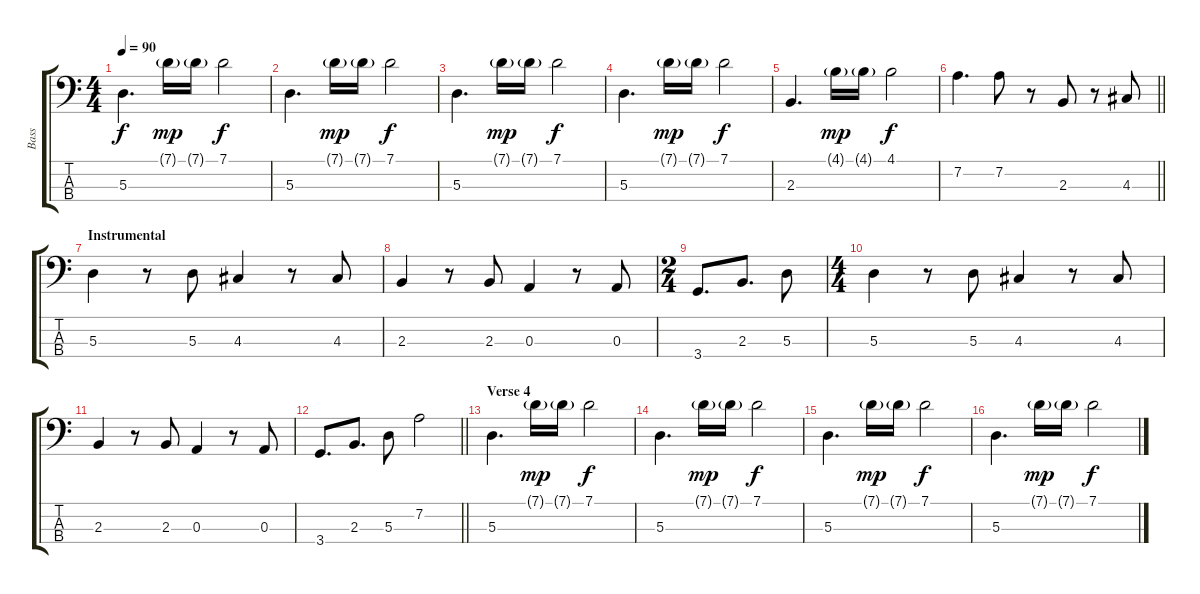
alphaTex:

\track ("Bass" "Bass") {instrument electricbassfinger}
\staff {score tabs}
\tuning (G2 D2 A1 E1) {hide}
\ts (4 4)
\tempo 90
\clef f4
\ks c
5.3.4{d dy f} 7.1{g}.16{dy mp} 7.1{g}.16 7.1.2{dy f} |
5.3.4{d} 7.1{g}.16{dy mp} 7.1{g}.16 7.1.2{dy f} |
5.3.4{d} 7.1{g}.16{dy mp} 7.1{g}.16 7.1.2{dy f} |
5.3.4{d} 7.1{g}.16{dy mp} 7.1{g}.16 7.1.2{dy f} |
2.3.4{d} 4.1{g}.16{dy mp} 4.1{g}.16 4.1.2{dy f} |
\barLineRight lightlight
7.2.4{d} 7.2.8 r.8 2.3.8 r.8 4.3.8 |
\section ("" "Instrumental")
5.3.4 r.8 5.3.8 4.3.4 r.8 4.3.8 |
2.3.4 r.8 2.3.8 0.3.4 r.8 0.3.8 |
\ts (2 4)
3.4.8{d} 2.3.8{d} 5.3.8 |
\ts (4 4)
5.3.4 r.8 5.3.8 4.3.4 r.8 4.3.8 |
2.3.4 r.8 2.3.8 0.3.4 r.8 0.3.8 |
\barLineRight lightlight
3.4.8{d} 2.3.8{d} 5.3.8 7.2.2 |
\section ("" "Verse 4")
5.3.4{d} 7.1{g}.16{dy mp} 7.1{g}.16 7.1.2{dy f} |
5.3.4{d} 7.1{g}.16{dy mp} 7.1{g}.16 7.1.2{dy f} |
5.3.4{d} 7.1{g}.16{dy mp} 7.1{g}.16 7.1.2{dy f} |
5.3.4{d} 7.1{g}.16{dy mp} 7.1{g}.16 7.1.2{dy f}
